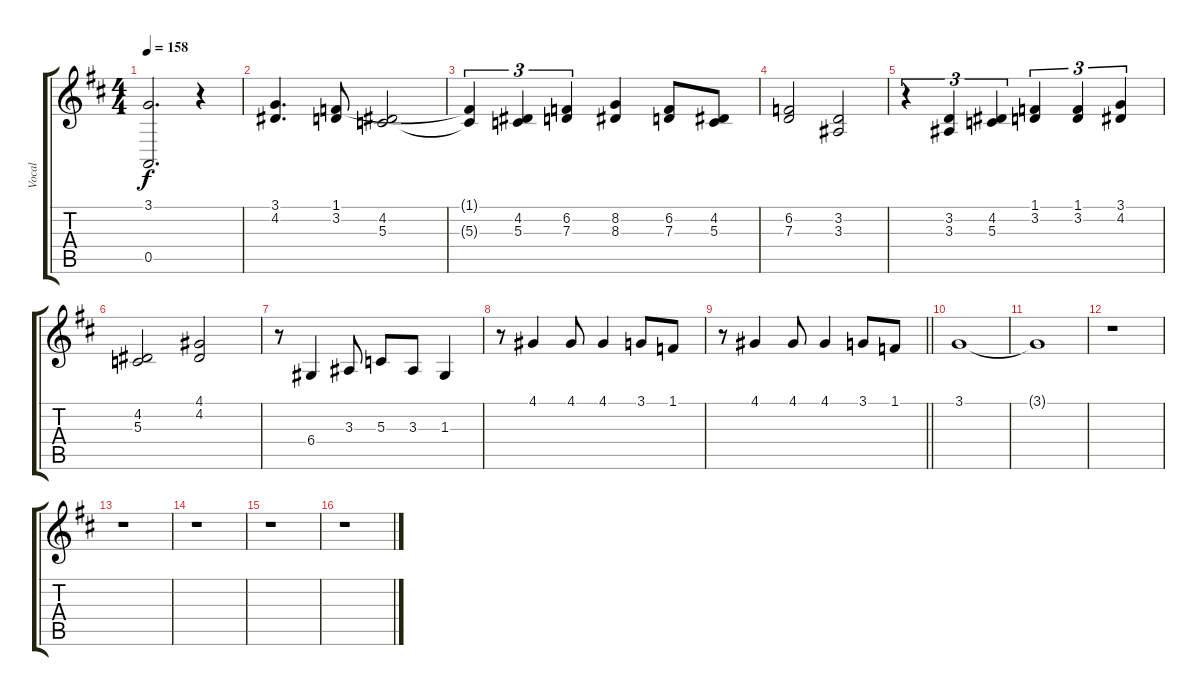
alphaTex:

\track ("Vocal" "Vocal") {instrument acousticgrandpiano}
\staff {score tabs}
\tuning (E4 B3 G3 D3 A2 E2) {hide}
\ts (4 4)
\tempo 158
\clef g2
\ks d
(3.1{t} 0.5).2{d dy f} r.4 |
(3.1 4.2).4{d} (1.1 3.2).8 (4.2 5.3).2 |
(1.1{t} 5.3{t}).4{tu (3 2)} (4.2 5.3).4{tu (3 2)} (6.2 7.3).4{tu (3 2)} (8.2 8.3).4 (6.2 7.3).8 (4.2 5.3).8 |
(6.2 7.3).2 (3.2 3.3).2 |
r.4{tu (3 2)} (3.2 3.3).4{tu (3 2)} (4.2 5.3).4{tu (3 2)} (1.1 3.2).4{tu (3 2)} (1.1 3.2).4{tu (3 2)} (3.1 4.2).4{tu (3 2)} |
(4.2 5.3).2 (4.1 4.2).2 |
r.8 6.4.4 3.3.8 5.3.8 3.3.8 1.3.4 |
r.8 4.1.4 4.1.8 4.1.4 3.1.8 1.1.8 |
\barLineRight lightlight
r.8 4.1.4 4.1.8 4.1.4 3.1.8 1.1.8 |
3.1.1 |
3.1{t}.1 |
r.1 |
r.1 |
r.1 |
r.1 |
r.1
